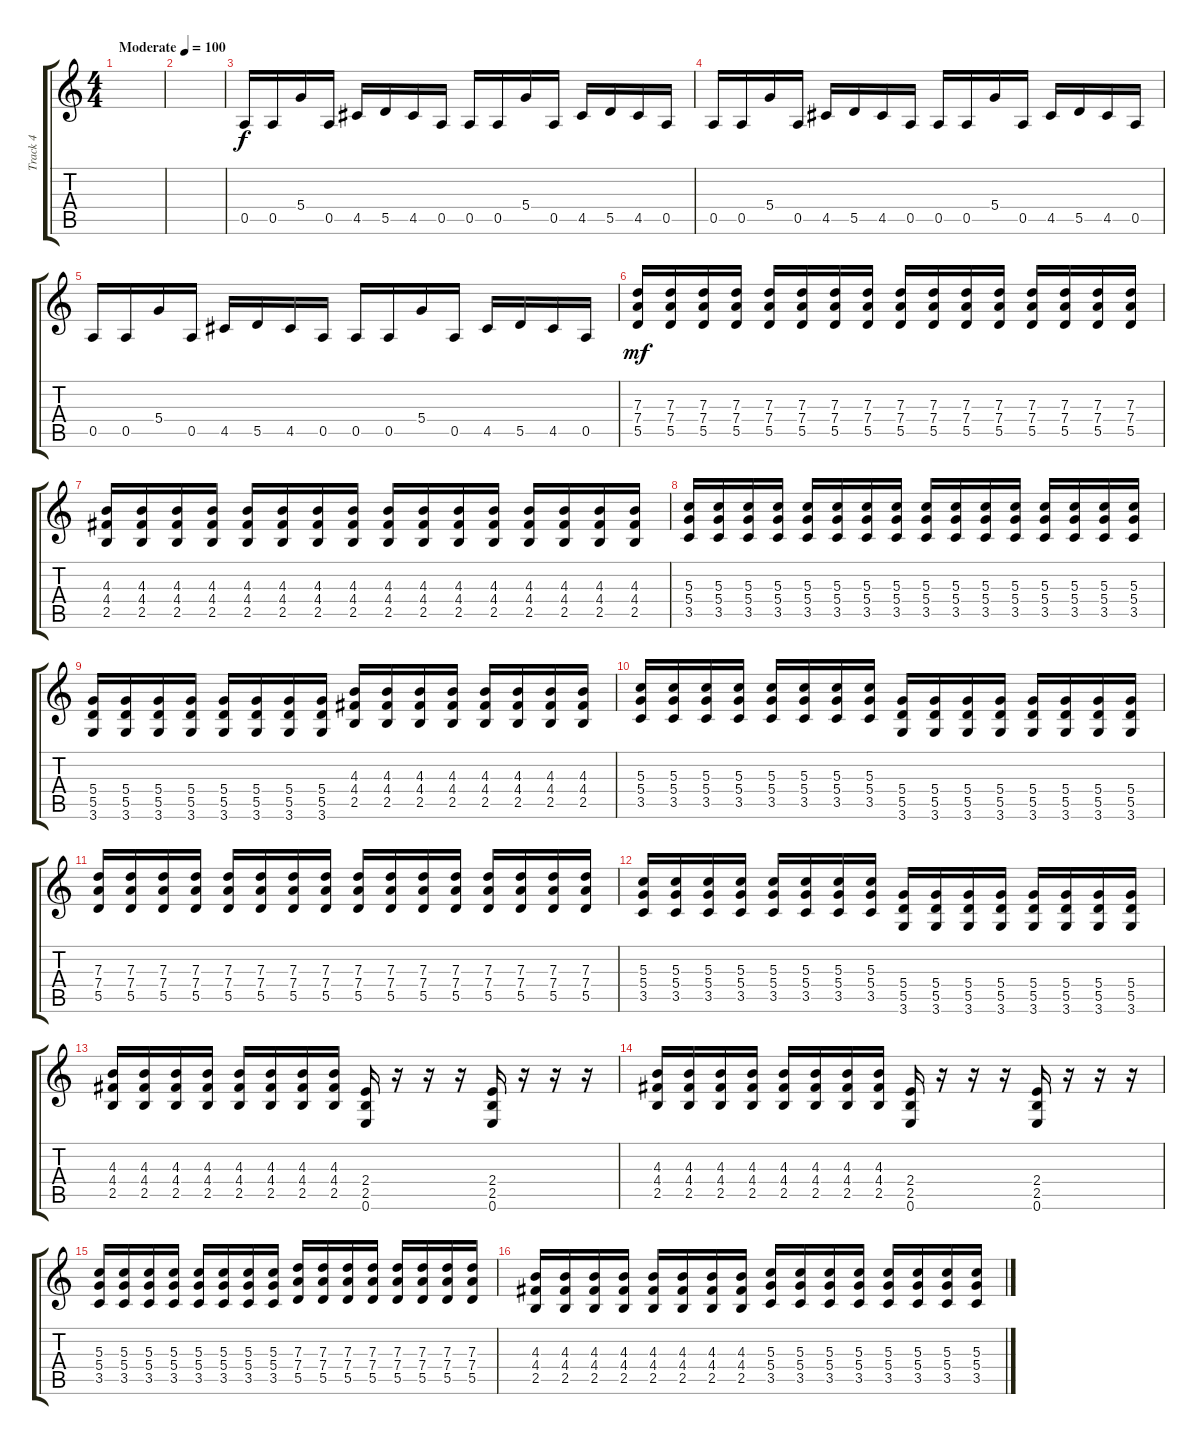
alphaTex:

\track ("Track 4" "Track 4") {instrument distortionguitar}
\staff {score tabs}
\tuning (E4 B3 G3 D3 A2 E2) {hide}
\ts (4 4)
\tempo (100 "Moderate")
\clef g2
\ks c
|
|
0.5.16 0.5.16 5.4.16 0.5.16 4.5.16 5.5.16 4.5.16 0.5.16 0.5.16 0.5.16 5.4.16 0.5.16 4.5.16 5.5.16 4.5.16 0.5.16 |
0.5.16 0.5.16 5.4.16 0.5.16 4.5.16 5.5.16 4.5.16 0.5.16 0.5.16 0.5.16 5.4.16 0.5.16 4.5.16 5.5.16 4.5.16 0.5.16 |
0.5.16 0.5.16 5.4.16 0.5.16 4.5.16 5.5.16 4.5.16 0.5.16 0.5.16 0.5.16 5.4.16 0.5.16 4.5.16 5.5.16 4.5.16 0.5.16 |
(7.3 7.4 5.5).16{dy mf} (7.3 7.4 5.5).16 (7.3 7.4 5.5).16 (7.3 7.4 5.5).16 (7.3 7.4 5.5).16 (7.3 7.4 5.5).16 (7.3 7.4 5.5).16 (7.3 7.4 5.5).16 (7.3 7.4 5.5).16 (7.3 7.4 5.5).16 (7.3 7.4 5.5).16 (7.3 7.4 5.5).16 (7.3 7.4 5.5).16 (7.3 7.4 5.5).16 (7.3 7.4 5.5).16 (7.3 7.4 5.5).16 |
(4.3 4.4 2.5).16 (4.3 4.4 2.5).16 (4.3 4.4 2.5).16 (4.3 4.4 2.5).16 (4.3 4.4 2.5).16 (4.3 4.4 2.5).16 (4.3 4.4 2.5).16 (4.3 4.4 2.5).16 (4.3 4.4 2.5).16 (4.3 4.4 2.5).16 (4.3 4.4 2.5).16 (4.3 4.4 2.5).16 (4.3 4.4 2.5).16 (4.3 4.4 2.5).16 (4.3 4.4 2.5).16 (4.3 4.4 2.5).16 |
(5.3 5.4 3.5).16 (5.3 5.4 3.5).16 (5.3 5.4 3.5).16 (5.3 5.4 3.5).16 (5.3 5.4 3.5).16 (5.3 5.4 3.5).16 (5.3 5.4 3.5).16 (5.3 5.4 3.5).16 (5.3 5.4 3.5).16 (5.3 5.4 3.5).16 (5.3 5.4 3.5).16 (5.3 5.4 3.5).16 (5.3 5.4 3.5).16 (5.3 5.4 3.5).16 (5.3 5.4 3.5).16 (5.3 5.4 3.5).16 |
(5.4 5.5 3.6).16 (5.4 5.5 3.6).16 (5.4 5.5 3.6).16 (5.4 5.5 3.6).16 (5.4 5.5 3.6).16 (5.4 5.5 3.6).16 (5.4 5.5 3.6).16 (5.4 5.5 3.6).16 (4.3 4.4 2.5).16 (4.3 4.4 2.5).16 (4.3 4.4 2.5).16 (4.3 4.4 2.5).16 (4.3 4.4 2.5).16 (4.3 4.4 2.5).16 (4.3 4.4 2.5).16 (4.3 4.4 2.5).16 |
(5.3 5.4 3.5).16 (5.3 5.4 3.5).16 (5.3 5.4 3.5).16 (5.3 5.4 3.5).16 (5.3 5.4 3.5).16 (5.3 5.4 3.5).16 (5.3 5.4 3.5).16 (5.3 5.4 3.5).16 (5.4 5.5 3.6).16 (5.4 5.5 3.6).16 (5.4 5.5 3.6).16 (5.4 5.5 3.6).16 (5.4 5.5 3.6).16 (5.4 5.5 3.6).16 (5.4 5.5 3.6).16 (5.4 5.5 3.6).16 |
(7.3 7.4 5.5).16 (7.3 7.4 5.5).16 (7.3 7.4 5.5).16 (7.3 7.4 5.5).16 (7.3 7.4 5.5).16 (7.3 7.4 5.5).16 (7.3 7.4 5.5).16 (7.3 7.4 5.5).16 (7.3 7.4 5.5).16 (7.3 7.4 5.5).16 (7.3 7.4 5.5).16 (7.3 7.4 5.5).16 (7.3 7.4 5.5).16 (7.3 7.4 5.5).16 (7.3 7.4 5.5).16 (7.3 7.4 5.5).16 |
(5.3 5.4 3.5).16 (5.3 5.4 3.5).16 (5.3 5.4 3.5).16 (5.3 5.4 3.5).16 (5.3 5.4 3.5).16 (5.3 5.4 3.5).16 (5.3 5.4 3.5).16 (5.3 5.4 3.5).16 (5.4 5.5 3.6).16 (5.4 5.5 3.6).16 (5.4 5.5 3.6).16 (5.4 5.5 3.6).16 (5.4 5.5 3.6).16 (5.4 5.5 3.6).16 (5.4 5.5 3.6).16 (5.4 5.5 3.6).16 |
(4.3 4.4 2.5).16 (4.3 4.4 2.5).16 (4.3 4.4 2.5).16 (4.3 4.4 2.5).16 (4.3 4.4 2.5).16 (4.3 4.4 2.5).16 (4.3 4.4 2.5).16 (4.3 4.4 2.5).16 (2.4 2.5 0.6).16 r.16 r.16 r.16 (2.4 2.5 0.6).16 r.16 r.16 r.16 |
(4.3 4.4 2.5).16 (4.3 4.4 2.5).16 (4.3 4.4 2.5).16 (4.3 4.4 2.5).16 (4.3 4.4 2.5).16 (4.3 4.4 2.5).16 (4.3 4.4 2.5).16 (4.3 4.4 2.5).16 (2.4 2.5 0.6).16 r.16 r.16 r.16 (2.4 2.5 0.6).16 r.16 r.16 r.16 |
(5.3 5.4 3.5).16 (5.3 5.4 3.5).16 (5.3 5.4 3.5).16 (5.3 5.4 3.5).16 (5.3 5.4 3.5).16 (5.3 5.4 3.5).16 (5.3 5.4 3.5).16 (5.3 5.4 3.5).16 (7.3 7.4 5.5).16 (7.3 7.4 5.5).16 (7.3 7.4 5.5).16 (7.3 7.4 5.5).16 (7.3 7.4 5.5).16 (7.3 7.4 5.5).16 (7.3 7.4 5.5).16 (7.3 7.4 5.5).16 |
(4.3 4.4 2.5).16 (4.3 4.4 2.5).16 (4.3 4.4 2.5).16 (4.3 4.4 2.5).16 (4.3 4.4 2.5).16 (4.3 4.4 2.5).16 (4.3 4.4 2.5).16 (4.3 4.4 2.5).16 (5.3 5.4 3.5).16 (5.3 5.4 3.5).16 (5.3 5.4 3.5).16 (5.3 5.4 3.5).16 (5.3 5.4 3.5).16 (5.3 5.4 3.5).16 (5.3 5.4 3.5).16 (5.3 5.4 3.5).16
